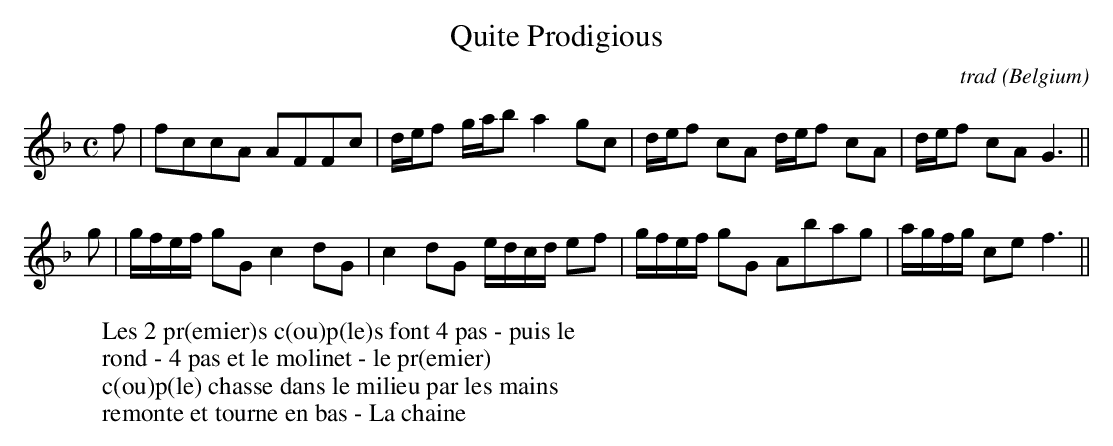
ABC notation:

X:1
T:Quite Prodigious
C:trad
O:Belgium
M:C
L:1/8
K:Fmaj
f|fccA AFFc|d/2e/2f g/2a/2b a2 gc|d/2e/2f cA d/2e/2f  cA|d/2e/2f  cA G3||
g|g/2f/2e/2f/2 gG c2 dG|c2 dG e/2d/2c/2d/2 ef|g/2f/2e/2f/2 gG Abag|a/2g/2f/2g/2 ce f3||
W:Les 2 pr(emier)s c(ou)p(le)s font 4 pas - puis le
W:rond - 4 pas et le molinet - le pr(emier)
W:c(ou)p(le) chasse dans le milieu par les mains
W:remonte et tourne en bas - La chaine
